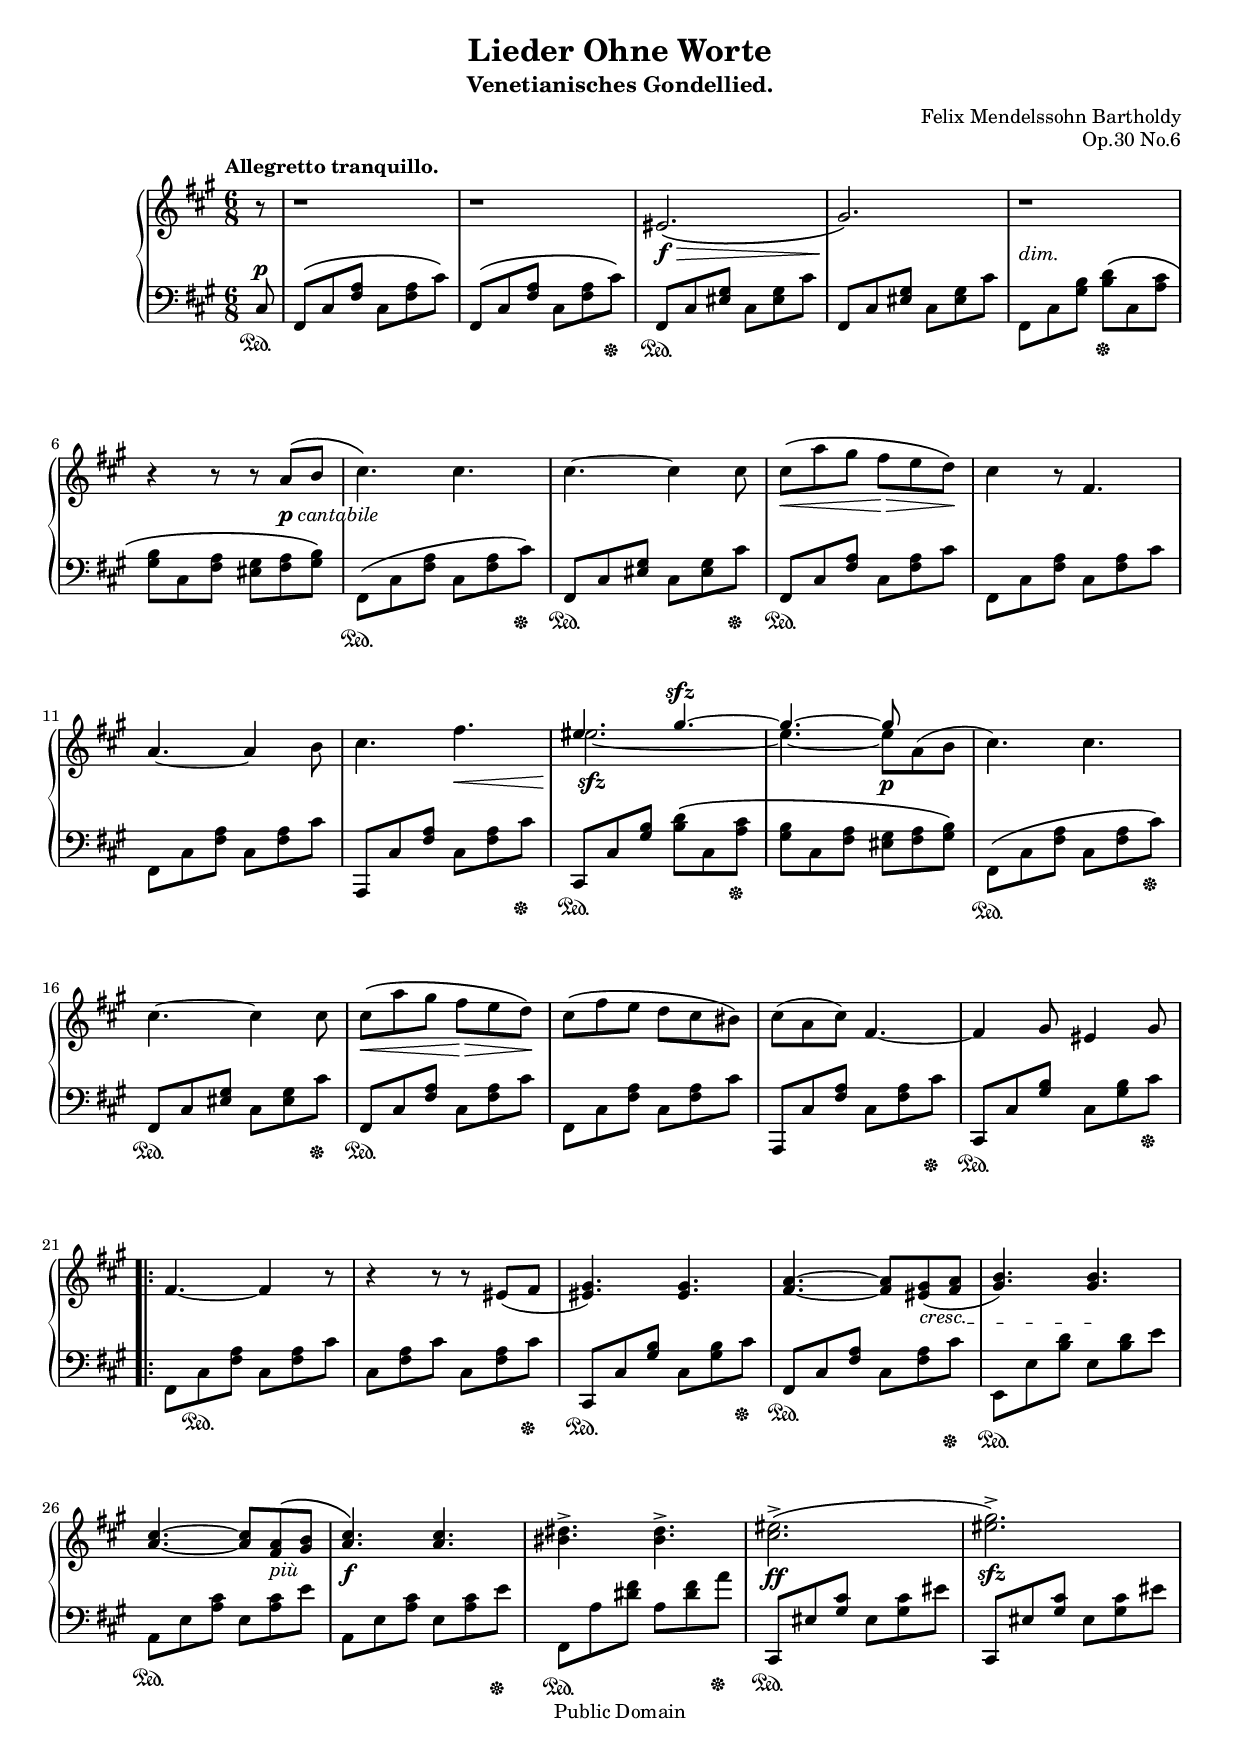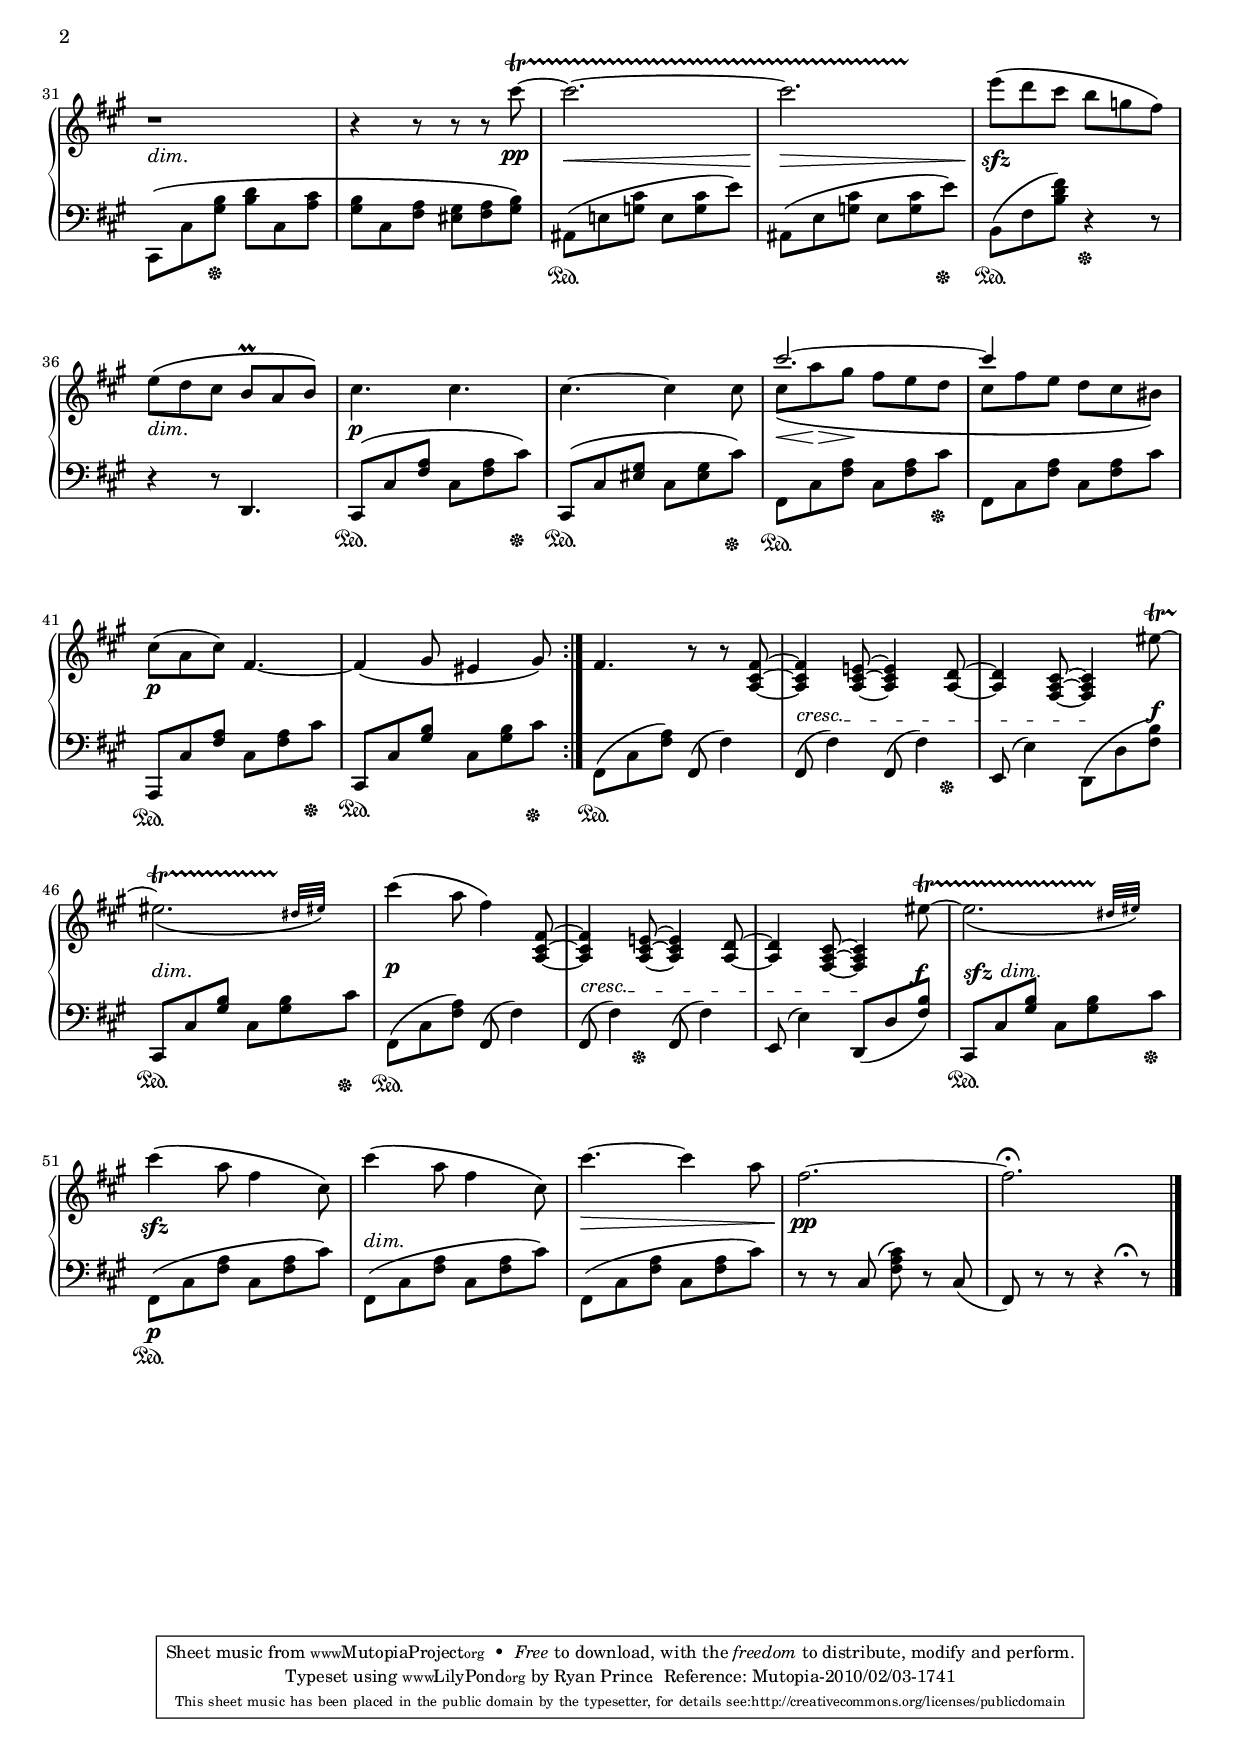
\version "2.12.2"

\header
{
	title = "Lieder Ohne Worte"
	subtitle = "Venetianisches Gondellied."
	composer = "Felix Mendelssohn Bartholdy"
	opus = "Op.30 No.6"
	
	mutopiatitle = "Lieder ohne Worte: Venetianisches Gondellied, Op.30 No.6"
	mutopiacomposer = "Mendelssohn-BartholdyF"
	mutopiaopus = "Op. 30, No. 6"
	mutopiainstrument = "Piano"
	date = "1833-1834" % date found on wikipedia at http://en.wikipedia.org/wiki/Songs_without_Words
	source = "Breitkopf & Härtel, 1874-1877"
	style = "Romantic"
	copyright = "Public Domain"
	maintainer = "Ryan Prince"
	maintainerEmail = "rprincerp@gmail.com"
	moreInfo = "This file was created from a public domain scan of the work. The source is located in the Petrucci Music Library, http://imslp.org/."

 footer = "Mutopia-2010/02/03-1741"
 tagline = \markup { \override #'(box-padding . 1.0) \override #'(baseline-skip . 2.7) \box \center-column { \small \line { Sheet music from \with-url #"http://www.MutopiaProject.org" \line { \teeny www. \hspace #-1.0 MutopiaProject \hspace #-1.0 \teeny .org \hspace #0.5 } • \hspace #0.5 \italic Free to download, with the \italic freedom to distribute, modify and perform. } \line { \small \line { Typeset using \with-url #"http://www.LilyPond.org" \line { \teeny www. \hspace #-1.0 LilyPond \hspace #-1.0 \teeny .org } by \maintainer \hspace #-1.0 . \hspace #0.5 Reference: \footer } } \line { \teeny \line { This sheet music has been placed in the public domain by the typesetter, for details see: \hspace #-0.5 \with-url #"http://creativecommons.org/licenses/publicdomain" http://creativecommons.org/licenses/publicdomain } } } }
}

#(set-global-staff-size 17)

on = \sustainOn
off = \sustainOff

su = \stemUp
sd = \stemDown

br = {\break \noPageBreak}
pb = \pageBreak
nb = \noBreak

rightHandOne = \relative c''
{ \clef treble \key fis \minor \time 6/8
	\partial 8 \once \override TextScript
		#'extra-offset = #'(-3.5 . 1.0)
		b8\rest ^\markup { \bold
		"Allegretto tranquillo." }				\nb	|
	b1*6/8\rest									\nb	| % 1
	b\rest										\nb	| % 2
	eis,2._\(_\f_\>								\nb	| % 3
	gis\)\!										\nb	| % 4
	b1*6/8\rest									\br	| % 5
	b4\rest b8\rest b\rest a8\(_\markup
		{ \dynamic "p" \italic \whiteout
		"cantabile"} b							\nb	| % 6
	\sd cis4.\) cis								\nb	| % 7
	cis~ cis4 cis8								\nb	| % 8
	cis\(_\< a' gis fis_\> e d\)\!				\nb	| % 9
	cis4 b8\rest \su fis4.						\br	| % 10
	a4._~ a4 \sd b8								\nb	| % 11
	cis4. fis_\<								\nb	| % 12
	eis2._\sfz _~								\nb	| % 13
	eis4._~ eis8_\p a,^( b						\nb	| % 14
	cis4.) cis									\br	| % 15
	cis~ cis4 cis8								\nb	| % 16
	cis\(_\< a' gis fis_\> e d\)\!				\nb	| % 17
	cis\( fis e d cis bis\)						\nb	| % 18
	cis( a cis) \su fis,4._~					\nb	| % 19
	fis4 gis8 eis4 gis8					  \br \bar "|:"%20
	
	\su fis4._~ fis4 b8\rest					\nb	| % 21
	b4\rest b8\rest b\rest eis,8_( fis			\nb	| % 22
	<eis gis>4.) <eis gis>						\nb	| % 23
	\override TextSpanner #'bound-details #'left
		#'text = \markup { \italic
		"cresc." } \textSpannerDown
		<fis_~ a^~> <fis a>8 <eis gis>_(
		\startTextSpan <fis a>					\nb	| % 24
	<gis b>4.) <gis b> \stopTextSpan			\br	| % 25
	<a_~ cis^~> <a cis>8 <fis a>^\(_\markup
		{ \italic "più" } <gis b>				\nb	| % 26
	<a cis>4.\)_\f <a cis>						\nb	| % 27
	\sd <bis dis>^> <bis dis>^>					\nb	| % 28
	<cis eis>2.^\(^>_\ff						\nb	| % 29
	<eis gis>\)^>_\sfz							\pb	| % 30
	b1*6/8\rest_\markup { \italic "dim." }		\nb	| % 31
	b4\rest b8\rest b\rest b\rest
		cis'~_\pp \startTrillSpan				\nb	| % 32
	cis2._\< ~									\nb	| % 33
	cis2.*2/3 _\> s2.*1/3 \stopTrillSpan		\nb	| % 34
	e8_\sfz\( d cis b g fis\)					\br	| % 35
	e_\markup { \italic "dim." } \( d cis
		\su b^\prall a b\)						\nb	| % 36
	\sd cis4._\p cis							\nb	| % 37
	cis^~ cis4 cis8								\nb	| % 38
	cis8_\(_\< a'_\> gis\! fis e d				\nb	| % 39
	cis fis e d cis bis\)						\br	| % 40
	cis^(_\p a cis) \su fis,4._~				\nb	| % 41
	fis4_\( gis8 eis4 gis8\)			  \nb \bar":|"% 42
	fis4. b8\rest b\rest <a,_~ cis^~ fis^~>		\nb	| % 43
	<a cis fis>4\startTextSpan
		<a_~ cis^~ e!^~>8 <a cis e>4 <a_~ d^~>8	\nb	| % 44
	<a d>4 <fis_~ a^~ cis^~>8
		<fis a cis>4\stopTextSpan \override
		TextScript #'extra-offset =
		#'(0.0 . -3.0) \sd eis''8_\markup
		{ \dynamic "f" } \startTrillSpan ~		\br	| % 45
	\override TextScript #'extra-offset =
		#'(0.0 . -2.0) \afterGrace eis2._\(
		_\markup { \italic "dim." }
		{ \su dis32[ \stopTrillSpan eis\)] }	\nb	| % 46
	\sd cis'4_\markup { \dynamic "p" }^\( a8
		fis4\) \su <a,,_~ cis^~ fis^~>8			\nb	| % 47
	<a cis fis>4\startTextSpan
		<a_~ cis^~ e!^~>8 <a cis e>4 <a_~ d^~>8	\nb	| % 48
	<a d>4 <fis_~ a^~ cis^~>8
		<fis a cis>4\stopTextSpan \override
		TextScript #'extra-offset =
		#'(-0.5 . -2.1) \sd eis''8_\markup
		{ \dynamic "f" } \startTrillSpan ~		\nb	| % 49
	\override TextScript #'extra-offset =
		#'(0.0 . -2.0) eis2.*1/5_\(_\markup
		{ \dynamic "sfz" } \afterGrace
		s2.*4/5_\(_\markup { \italic "dim." }
		{ \su dis32[ \stopTrillSpan eis\)] }	\br	| % 50
	\sd cis'4_\sfz^\( a8 fis4 cis8\)			\nb	| % 51
	cis'4^\(_\markup { \italic "dim." }
		a8 fis4 cis8\)							\nb	| % 52
	cis'4.^~_\> cis4 a8							\nb	| % 53
	fis2.^~_\pp									\nb	| % 54
	fis\fermata							  \nb \bar "|."%55
}
rightHandTwo = \relative c''
{ \clef treble \key fis \minor \time 6/8
	s8												|
	s2.*12											| % 1-12
	\su eis4. gis4.^\sfz ^~							| % 13
	gis4.^~ gis8 s4									| % 14
	s2.*6											| % 15-20
	s2.*18											| % 21-38
	cis2.^~											| % 39
	cis4 s2											| % 40
	s2.*15											| % 41-55
}

leftHand = \relative c
{ \clef bass \key fis \minor \time 6/8
	\su cis8^\p\on									|
	fis,\( cis' <fis a> \sd cis <fis a> cis'\)		| % 1
	\su fis,,\( cis' <fis a> \sd cis
		<fis a> cis'\)\off							| % 2
	\su fis,,\on cis' <eis gis> \sd cis
		<eis gis> cis'								| % 3
	\su fis,, cis' <eis gis> \sd cis <eis gis> cis'	| % 4
	\once \override TextScript #'extra-offset =
		#'(0.0 . 2.5)fis,,^\markup
		{ \italic "dim." } cis' <gis' b>
		<b d>\(\off cis, <a' cis>					| % 5
	<gis b> cis, <fis a> <eis gis> <fis a> <gis b>\)| % 6
	fis,\(\on cis' <fis a> cis <fis a> cis'\)\off	| % 7
	\su fis,,\on cis' <eis gis> \sd cis
		<eis gis> cis'\off							| % 8
	\su fis,,\on cis' <fis a> \sd cis <fis a> cis'	| % 9
	fis,, cis' <fis a> cis <fis a> cis'				| % 10
	fis,, cis' <fis a> cis <fis a> cis'				| % 11
	\su a,, cis' <fis a> \sd cis <fis a> cis'\off	| % 12
	\su cis,,\on cis' <gis' b> \sd <b d>\(
		cis, <a' cis>\off							| % 13
	<gis b> cis, <fis a> <eis gis> <fis a> <gis b>\)| % 14
	fis,\(\on cis' <fis a> cis <fis a> cis'\)\off	| % 15
	\su fis,,\on cis' <eis gis> \sd cis
		<eis gis> cis'\off							| % 16
	\su fis,,\on cis' <fis a> \sd cis <fis a> cis'	| % 17
	fis,, cis' <fis a> cis <fis a> cis'				| % 18
	\su a,, cis' <fis a> \sd cis <fis a> cis'\off	| % 19
	\su cis,,\on cis' <gis' b>
		\sd cis, <gis' b> cis\off					| % 20
		
	fis,, cis'\on <fis a> cis <fis a> cis'			| % 21
	cis, <fis a> cis' cis, <fis a> cis'\off			| % 22
	\su cis,,\on cis' <gis' b>
		\sd cis, <gis' b> cis\off					| % 23
	\su fis,,\on cis' <fis a>
		\sd cis <fis a> cis'\off					| % 24
	e,,\on e' <b' d> e, <b' d> e					| % 25
	
	a,,\on e' <a cis> e <a cis> e'					| % 26
	a,, e' <a cis> e <a cis> e'\off					| % 27
	fis,,\on a' <dis fis> a <dis fis> a'\off		| % 28
	\su cis,,,\on eis' <gis cis>
		\sd eis <gis cis> eis'						| % 29
	\su cis,, eis' <gis cis>
		\sd eis <gis cis> eis'						| % 30
	cis,,^\( cis' <gis' b>\off <b d> cis, <a' cis>	| % 31
	<gis b> cis, <fis a> <eis gis> <fis a> <gis b>\)| % 32
	ais,\on^\( e'! <g cis> e <g cis> e'\)			| % 33
	ais,,^\( e' <g cis> e <g cis> e'\)\off			| % 34
	b,\on^\( fis' <b d fis>\) r4\off r8				| % 35
	r4 r8 \su d,,4.									| % 36
	cis8^\(\on cis' <fis a>
		\sd cis <fis a> cis'\)\off					| % 37
	\su cis,,^\(\on cis' <eis gis>
		\sd cis <eis gis> cis'\)\off				| % 38
	fis,,\on cis' <fis a> \sd cis <fis a> cis'\off	| % 39
	\sd fis,, cis' <fis a> \sd cis
		<fis a> cis'\off							| % 40
	\su a,,\on cis' <fis a> \sd cis <fis a> cis'\off| % 41
	\su cis,,\on cis' <gis' b>
		\sd cis, <gis' b> cis\off					| % 42
	fis,,^\(\on cis' <fis a>\) \su fis,^( \sd fis'4)| % 43
	\su fis,8^( \sd fis'4)
		\su fis,8^( \sd fis'4*1/2) s\off			| % 44
	\su e,8^( \sd e'4) d,8^\( d' <fis b>\)			| % 45
	\su cis,\on cis' <gis' b>
		\sd cis, <gis' b> cis\off					| % 46
	fis,,^\(\on cis' <fis a>\) \su fis,^( \sd fis'4)| % 47
	\su fis,8^( \sd fis'4*1/2) s\off
		\su fis,8^( \sd fis'4)						| % 48
	\su e,8^( \sd e'4) \su d,8_\( d' <fis b>\)		| % 49
	cis,\on cis' <gis' b> \sd cis, <gis' b> cis\off	| % 50
	fis,,_\p\(\on cis' <fis a> cis <fis a> cis'\)	| % 51
	fis,,\( cis' <fis a> cis <fis a> cis'\)			| % 52
	fis,,\( cis' <fis a> cis <fis a> cis'\)			| % 53
	r8 r \su cis,( \sd <fis a cis>) r8 \su cis_(	| % 54
	fis,) r8 r r4*1/2 s^\fermata r8					| % 55
}

\score
{
	\new PianoStaff
	<<
		\new Staff = one
		<<
			{
				\rightHandOne
			} \\ {
				\rightHandTwo
			}
		>>
		\new Staff = two
		<<
			{
				\leftHand
			}
		>>
	>>
	\layout {}
	\midi {}
}
